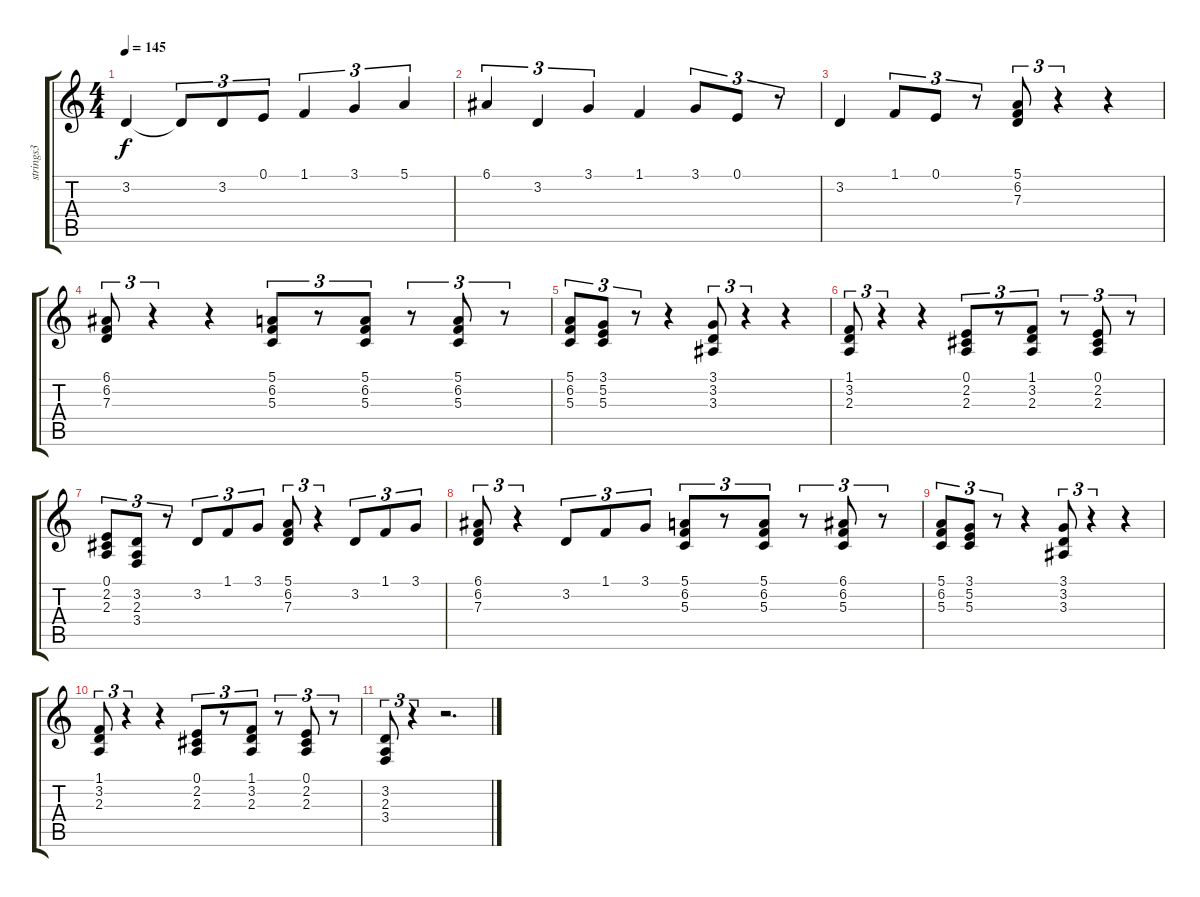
\track ("strings3" "strings3") {instrument stringensemble1}
\staff {score tabs}
\tuning (E4 B3 G3 D3 A2 E2) {hide}
\ts (4 4)
\tempo 145
\clef g2
\ks c
3.2.4{dy f} 3.2{t}.8{tu (3 2)} 3.2.8{tu (3 2)} 0.1.8{tu (3 2)} 1.1.4{tu (3 2)} 3.1.4{tu (3 2)} 5.1.4{tu (3 2)} |
6.1.4{tu (3 2)} 3.2.4{tu (3 2)} 3.1.4{tu (3 2)} 1.1.4 3.1.8{tu (3 2)} 0.1.8{tu (3 2)} r.8{tu (3 2)} |
3.2.4 1.1.8{tu (3 2)} 0.1.8{tu (3 2)} r.8{tu (3 2)} (5.1 6.2 7.3).8{tu (3 2)} r.4{tu (3 2)} r.4 |
(6.1 6.2 7.3).8{tu (3 2)} r.4{tu (3 2)} r.4 (5.1 6.2 5.3).8{tu (3 2)} r.8{tu (3 2)} (5.1 6.2 5.3).8{tu (3 2)} r.8{tu (3 2)} (5.1 6.2 5.3).8{tu (3 2)} r.8{tu (3 2)} |
(5.1 6.2 5.3).8{tu (3 2)} (3.1 5.2 5.3).8{tu (3 2)} r.8{tu (3 2)} r.4 (3.1 3.2 3.3).8{tu (3 2)} r.4{tu (3 2)} r.4 |
(1.1 3.2 2.3).8{tu (3 2)} r.4{tu (3 2)} r.4 (0.1 2.2 2.3).8{tu (3 2)} r.8{tu (3 2)} (1.1 3.2 2.3).8{tu (3 2)} r.8{tu (3 2)} (0.1 2.2 2.3).8{tu (3 2)} r.8{tu (3 2)} |
(0.1 2.2 2.3).8{tu (3 2)} (3.2 2.3 3.4).8{tu (3 2)} r.8{tu (3 2)} 3.2.8{tu (3 2)} 1.1.8{tu (3 2)} 3.1.8{tu (3 2)} (5.1 6.2 7.3).8{tu (3 2)} r.4{tu (3 2)} 3.2.8{tu (3 2)} 1.1.8{tu (3 2)} 3.1.8{tu (3 2)} |
(6.1 6.2 7.3).8{tu (3 2)} r.4{tu (3 2)} 3.2.8{tu (3 2)} 1.1.8{tu (3 2)} 3.1.8{tu (3 2)} (5.1 6.2 5.3).8{tu (3 2)} r.8{tu (3 2)} (5.1 6.2 5.3).8{tu (3 2)} r.8{tu (3 2)} (6.1 6.2 5.3).8{tu (3 2)} r.8{tu (3 2)} |
(5.1 6.2 5.3).8{tu (3 2)} (3.1 5.2 5.3).8{tu (3 2)} r.8{tu (3 2)} r.4 (3.1 3.2 3.3).8{tu (3 2)} r.4{tu (3 2)} r.4 |
(1.1 3.2 2.3).8{tu (3 2)} r.4{tu (3 2)} r.4 (0.1 2.2 2.3).8{tu (3 2)} r.8{tu (3 2)} (1.1 3.2 2.3).8{tu (3 2)} r.8{tu (3 2)} (0.1 2.2 2.3).8{tu (3 2)} r.8{tu (3 2)} |
(3.2 2.3 3.4).8{tu (3 2)} r.4{tu (3 2)} r.2{d}
